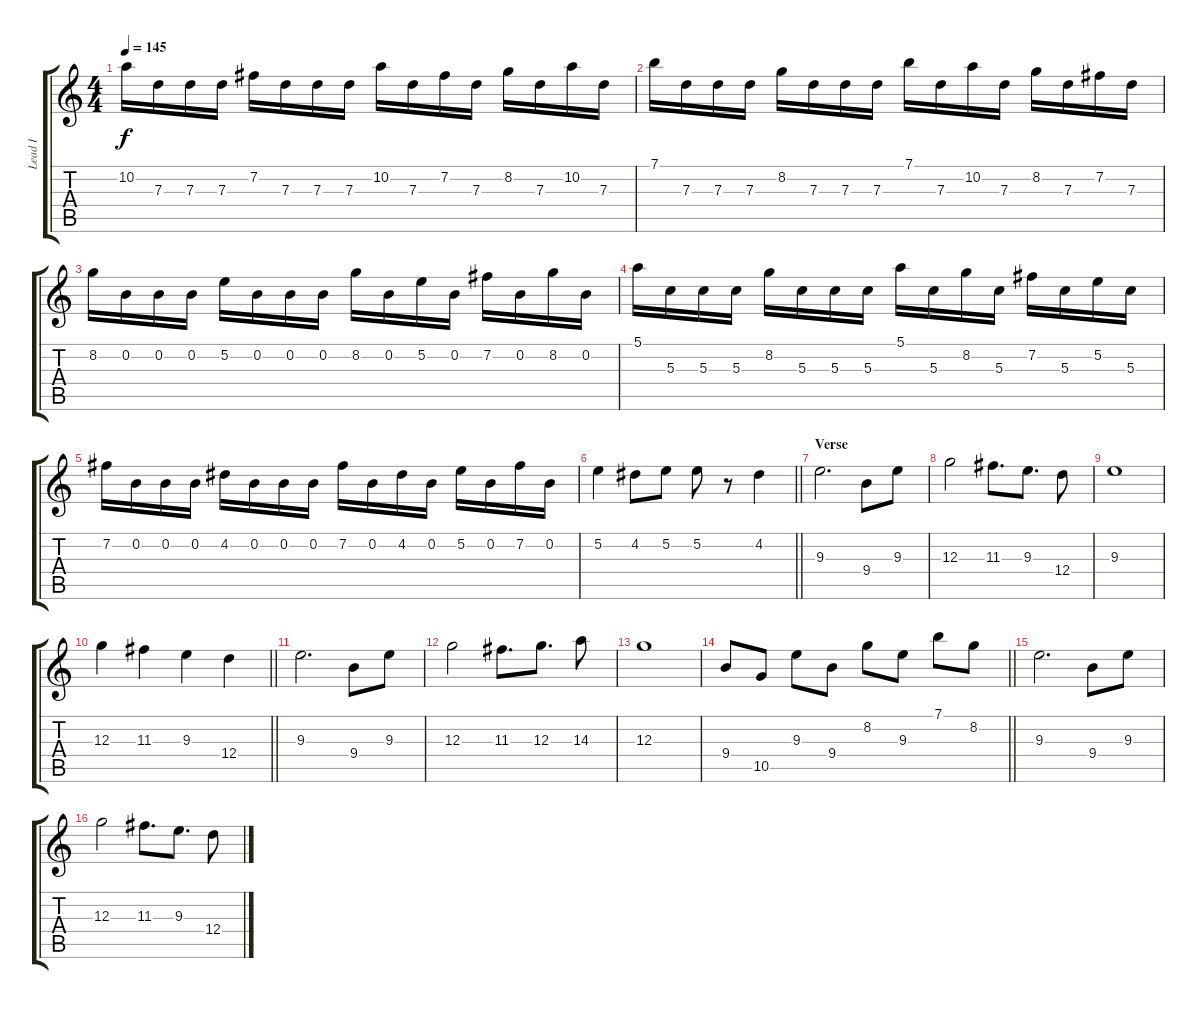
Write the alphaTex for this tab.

\track ("Lead I" "Lead I") {instrument distortionguitar}
\staff {score tabs}
\tuning (E4 B3 G3 D3 A2 E2) {hide}
\ts (4 4)
\tempo 145
\clef g2
\ks c
10.2.16{dy f} 7.3.16 7.3.16 7.3.16 7.2.16 7.3.16 7.3.16 7.3.16 10.2.16 7.3.16 7.2.16 7.3.16 8.2.16 7.3.16 10.2.16 7.3.16 |
7.1.16 7.3.16 7.3.16 7.3.16 8.2.16 7.3.16 7.3.16 7.3.16 7.1.16 7.3.16 10.2.16 7.3.16 8.2.16 7.3.16 7.2.16 7.3.16 |
8.2.16 0.2.16 0.2.16 0.2.16 5.2.16 0.2.16 0.2.16 0.2.16 8.2.16 0.2.16 5.2.16 0.2.16 7.2.16 0.2.16 8.2.16 0.2.16 |
5.1.16 5.3.16 5.3.16 5.3.16 8.2.16 5.3.16 5.3.16 5.3.16 5.1.16 5.3.16 8.2.16 5.3.16 7.2.16 5.3.16 5.2.16 5.3.16 |
7.2.16 0.2.16 0.2.16 0.2.16 4.2.16 0.2.16 0.2.16 0.2.16 7.2.16 0.2.16 4.2.16 0.2.16 5.2.16 0.2.16 7.2.16 0.2.16 |
\barLineRight lightlight
5.2.4 4.2.8 5.2.8 5.2.8 r.8 4.2.4 |
\section ("" "Verse")
9.3.2{d} 9.4.8 9.3.8 |
12.3.2 11.3.8{d} 9.3.8{d} 12.4.8 |
9.3.1 |
\barLineRight lightlight
12.3.4 11.3.4 9.3.4 12.4.4 |
\section ("" "")
9.3.2{d} 9.4.8 9.3.8 |
12.3.2 11.3.8{d} 12.3.8{d} 14.3.8 |
12.3.1 |
\barLineRight lightlight
9.4.8 10.5.8 9.3.8 9.4.8 8.2.8 9.3.8 7.1.8 8.2.8 |
\section ("" "")
9.3.2{d} 9.4.8 9.3.8 |
12.3.2 11.3.8{d} 9.3.8{d} 12.4.8
